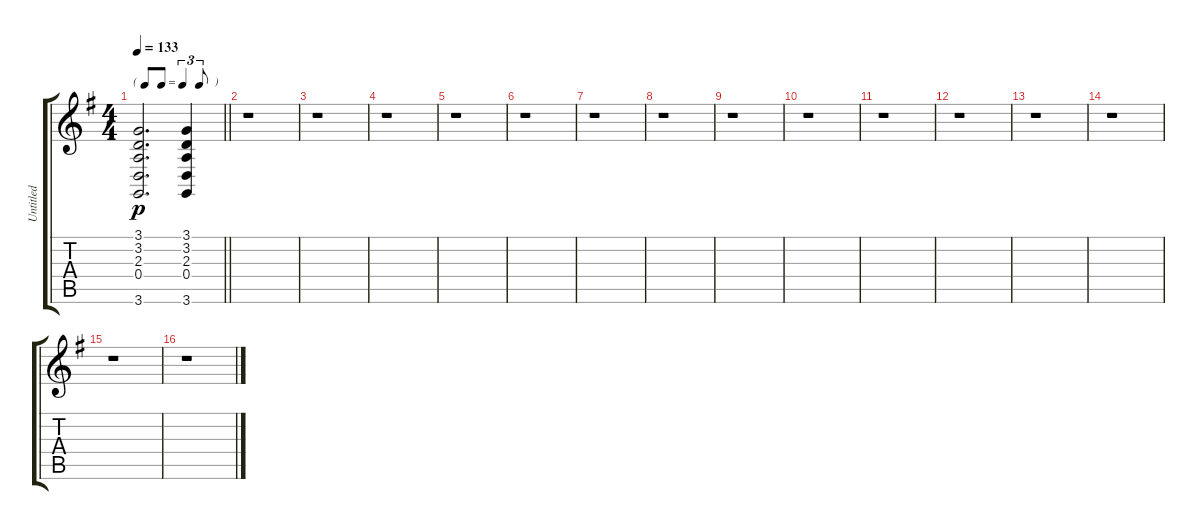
\track ("Untitled" "Untitled") {instrument lead1square}
\staff {score tabs}
\tuning (E4 B3 G3 D3 A2 E2) {hide}
\ts (4 4)
\tf triplet8th
\tempo 133
\clef g2
\barLineRight lightlight
\ks g
(3.1{t} 3.2{t} 2.3{t} 0.4{t} 3.6{t}).2{d dy p} (3.1 3.2 2.3 0.4 3.6).4 |
r.1 |
r.1 |
r.1 |
r.1 |
r.1 |
r.1 |
r.1 |
r.1 |
r.1 |
r.1 |
r.1 |
r.1 |
r.1 |
r.1 |
r.1
